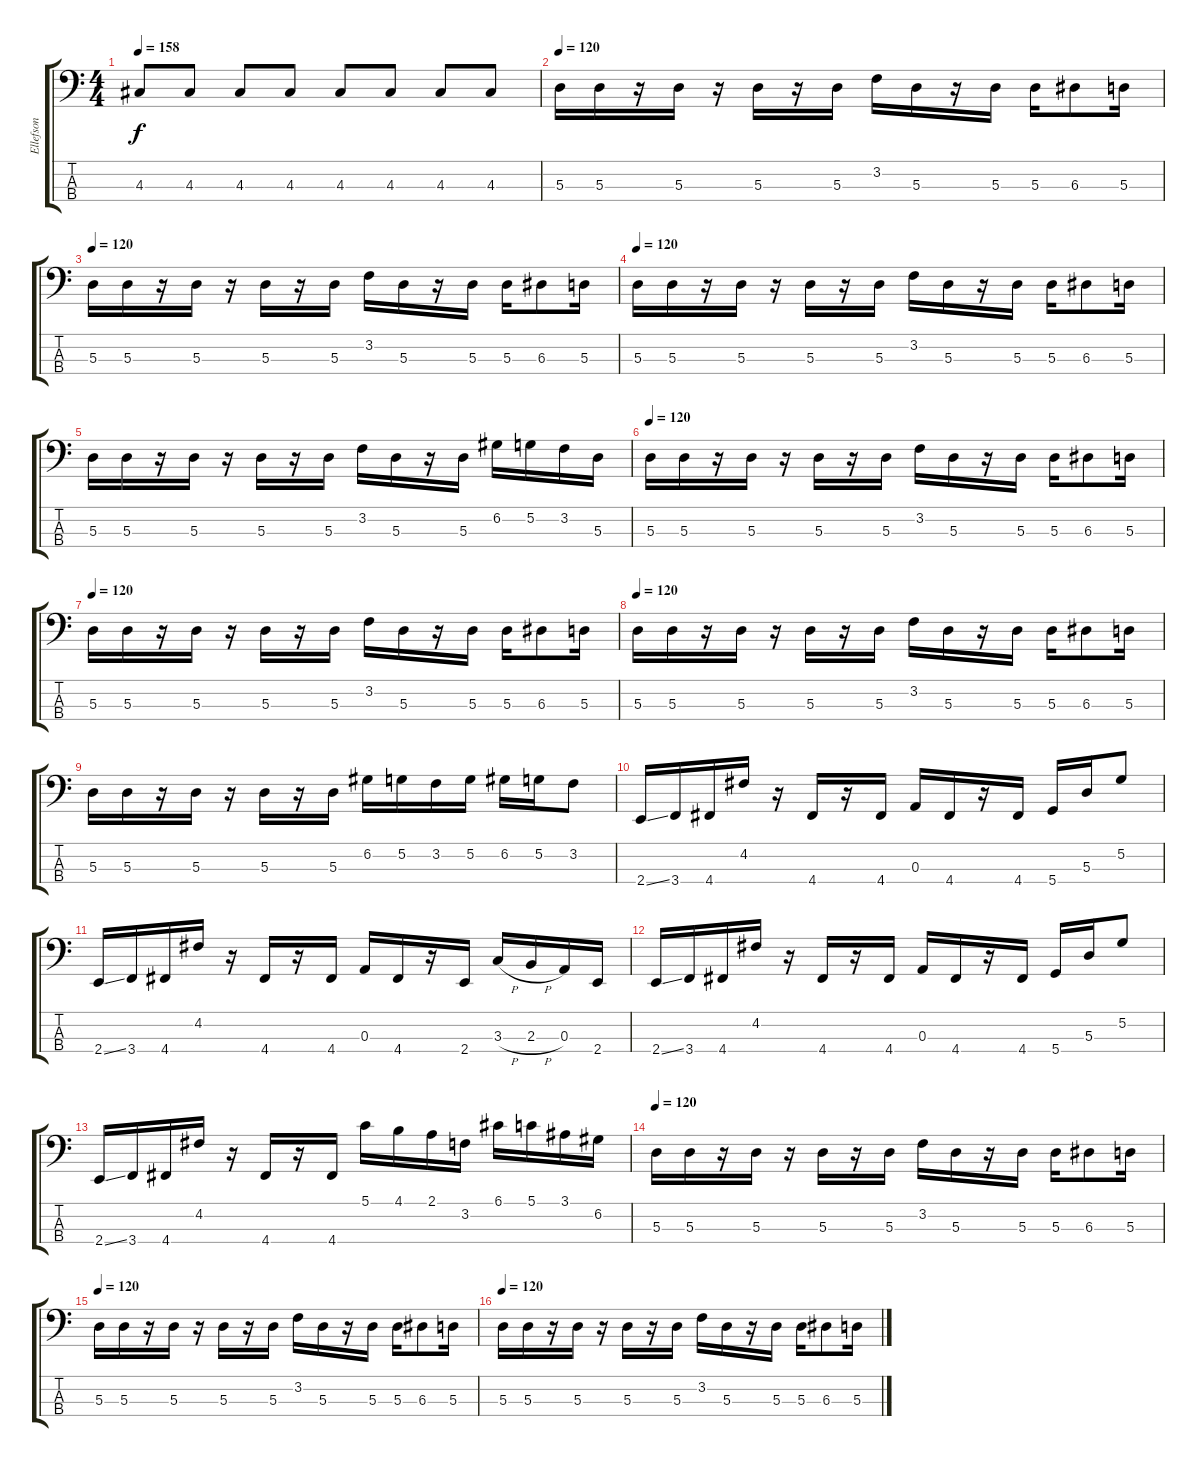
\track ("Ellefson" "Ellefson") {instrument electricbasspick}
\staff {score tabs}
\tuning (G2 D2 A1 D1) {hide}
\ts (4 4)
\tempo 158
\clef f4
\ks c
4.3.8{dy f} 4.3.8 4.3.8 4.3.8 4.3.8 4.3.8 4.3.8 4.3.8 |
\tempo 120
5.3.16 5.3.16 r.16 5.3.16 r.16 5.3.16 r.16 5.3.16 3.2.16 5.3.16 r.16 5.3.16 5.3.16 6.3.8 5.3.16 |
\tempo 120
5.3.16 5.3.16 r.16 5.3.16 r.16 5.3.16 r.16 5.3.16 3.2.16 5.3.16 r.16 5.3.16 5.3.16 6.3.8 5.3.16 |
\tempo 120
5.3.16 5.3.16 r.16 5.3.16 r.16 5.3.16 r.16 5.3.16 3.2.16 5.3.16 r.16 5.3.16 5.3.16 6.3.8 5.3.16 |
5.3.16 5.3.16 r.16 5.3.16 r.16 5.3.16 r.16 5.3.16 3.2.16 5.3.16 r.16 5.3.16 6.2.16 5.2.16 3.2.16 5.3.16 |
\tempo 120
5.3.16 5.3.16 r.16 5.3.16 r.16 5.3.16 r.16 5.3.16 3.2.16 5.3.16 r.16 5.3.16 5.3.16 6.3.8 5.3.16 |
\tempo 120
5.3.16 5.3.16 r.16 5.3.16 r.16 5.3.16 r.16 5.3.16 3.2.16 5.3.16 r.16 5.3.16 5.3.16 6.3.8 5.3.16 |
\tempo 120
5.3.16 5.3.16 r.16 5.3.16 r.16 5.3.16 r.16 5.3.16 3.2.16 5.3.16 r.16 5.3.16 5.3.16 6.3.8 5.3.16 |
5.3.16 5.3.16 r.16 5.3.16 r.16 5.3.16 r.16 5.3.16 6.2.16 5.2.16 3.2.16 5.2.16 6.2.16 5.2.16 3.2.8 |
2.4{ss}.16 3.4.16 4.4.16 4.2.16 r.16 4.4.16 r.16 4.4.16 0.3.16 4.4.16 r.16 4.4.16 5.4.16 5.3.16 5.2.8 |
2.4{ss}.16 3.4.16 4.4.16 4.2.16 r.16 4.4.16 r.16 4.4.16 0.3.16 4.4.16 r.16 2.4.16 3.3{h}.16 2.3{h}.16 0.3.16 2.4.16 |
2.4{ss}.16 3.4.16 4.4.16 4.2.16 r.16 4.4.16 r.16 4.4.16 0.3.16 4.4.16 r.16 4.4.16 5.4.16 5.3.16 5.2.8 |
2.4{ss}.16 3.4.16 4.4.16 4.2.16 r.16 4.4.16 r.16 4.4.16 5.1.16 4.1.16 2.1.16 3.2.16 6.1.16 5.1.16 3.1.16 6.2.16 |
\tempo 120
5.3.16 5.3.16 r.16 5.3.16 r.16 5.3.16 r.16 5.3.16 3.2.16 5.3.16 r.16 5.3.16 5.3.16 6.3.8 5.3.16 |
\tempo 120
5.3.16 5.3.16 r.16 5.3.16 r.16 5.3.16 r.16 5.3.16 3.2.16 5.3.16 r.16 5.3.16 5.3.16 6.3.8 5.3.16 |
\tempo 120
5.3.16 5.3.16 r.16 5.3.16 r.16 5.3.16 r.16 5.3.16 3.2.16 5.3.16 r.16 5.3.16 5.3.16 6.3.8 5.3.16
